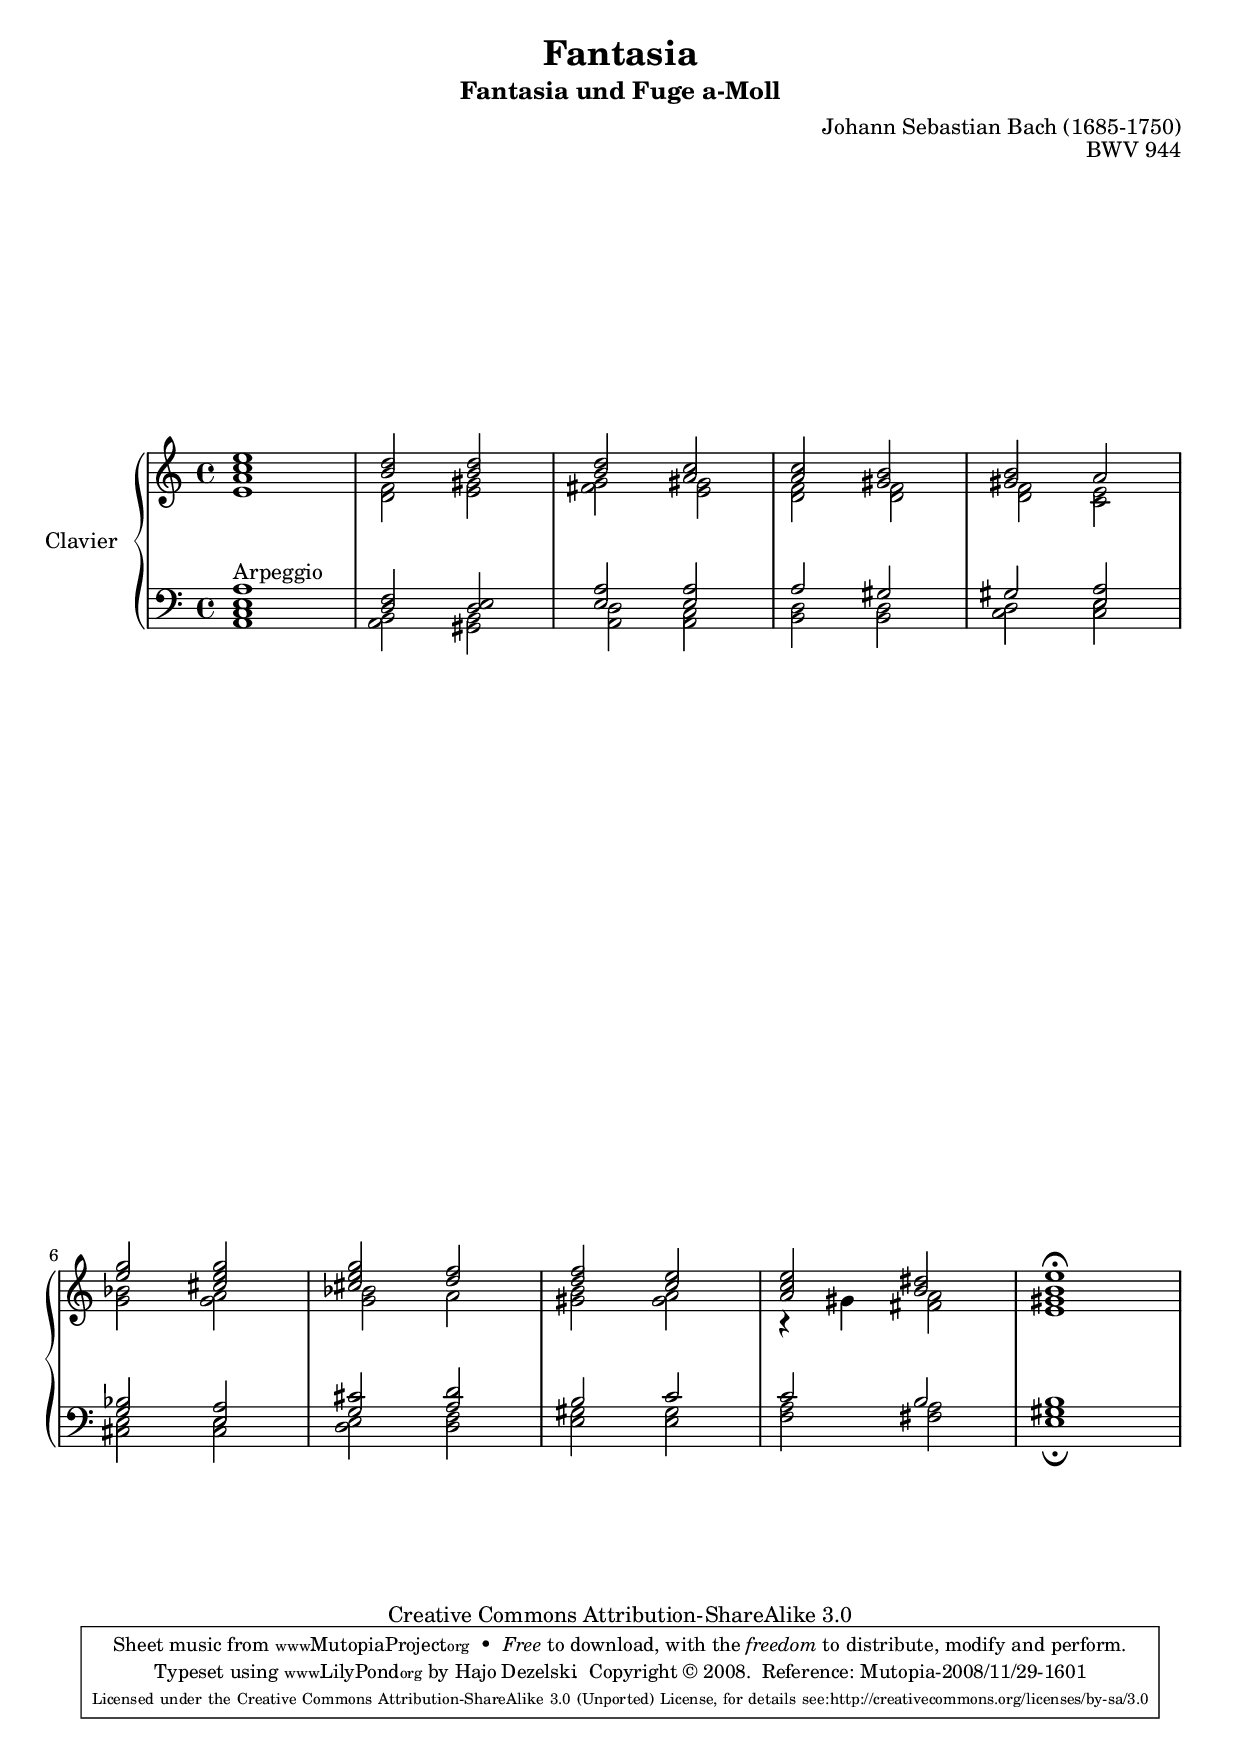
\version "2.11.62"

\paper {
    page-top-space = #0.0
    %indent = 0.0
    line-width = 18.0\cm
    ragged-bottom = ##f
    ragged-last-bottom = ##f
}

#(set-default-paper-size "a4")

#(set-global-staff-size 19)

\header {
        title = "Fantasia"
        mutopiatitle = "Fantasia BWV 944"
	subtitle = "Fantasia und Fuge a-Moll"
        composer = "Johann Sebastian Bach (1685-1750)"
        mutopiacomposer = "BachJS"
        opus = "BWV 944"
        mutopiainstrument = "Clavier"
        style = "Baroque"
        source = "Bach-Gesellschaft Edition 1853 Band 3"
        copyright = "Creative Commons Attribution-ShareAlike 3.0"
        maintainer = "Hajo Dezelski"
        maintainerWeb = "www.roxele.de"
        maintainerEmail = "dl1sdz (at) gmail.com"
	
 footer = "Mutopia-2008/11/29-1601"
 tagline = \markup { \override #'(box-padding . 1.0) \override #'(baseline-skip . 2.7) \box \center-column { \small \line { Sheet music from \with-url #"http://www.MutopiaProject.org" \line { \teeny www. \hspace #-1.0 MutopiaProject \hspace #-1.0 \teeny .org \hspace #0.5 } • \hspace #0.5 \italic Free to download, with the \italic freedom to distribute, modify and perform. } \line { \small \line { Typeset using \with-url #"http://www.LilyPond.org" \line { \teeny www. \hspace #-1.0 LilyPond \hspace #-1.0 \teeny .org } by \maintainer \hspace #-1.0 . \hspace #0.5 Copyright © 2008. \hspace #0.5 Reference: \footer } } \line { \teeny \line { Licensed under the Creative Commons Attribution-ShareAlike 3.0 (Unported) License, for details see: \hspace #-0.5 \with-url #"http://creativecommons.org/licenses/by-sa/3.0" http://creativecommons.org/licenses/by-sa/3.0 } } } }
}


sopranoOne =   \relative b' {
	  < c e >1 | % 1
	  < b d >2 < b d >2 | % 2
	  < b d >2 < a c >2 | % 3
	  < a c >2 < gis b >2 | % 4
	  < gis b >2 a2 | % 5
	  < e' g >2 < cis e g >2 | % 6
	  < cis e g>2 < d f >2 | % 7
	  < d f >2 < c e >2 | % 8
	  < a c e >2 < b dis >2 | % 9
	  < b e >1-\fermata  | % 10

}

sopranoTwo =   \relative e' {
	  < e a >1 | % 1
	  < d f >2 < e gis >2 | % 2
	  < fis g >2 < e gis >2 | % 3
	  < d f >2 < d f >2 | % 4
	  < d f >2 < c e >2 | % 5
	  < g' bes >2 < g a >2 | % 6
	  < g bes >2 a2 | % 7
	  < gis b >2 < gis a >2 | % 8
	  r4 gis4 < fis a >2 | % 9
	  < e gis >1 | % 10

  }

soprano = << \sopranoOne \\ \sopranoTwo>>

%%
%% Bass Clef
%% 

bassOne = \relative e {
	
	  < e a >1^"Arpeggio" | % 1
	  < d f >2 < d e >2 | % 2
	  < e a >2 < e a >2 | % 3
	  a2 gis2 | % 4
	  gis2 < e a >2 | % 5
	  < g bes >2 < e a >2 | % 6
	  < g cis >2 < a d >2 | % 7
	  b2 c 2 | % 8
	  c2 b2 | % 9
	  b1 | % 10
  
}

bassTwo = \relative c {
	  < a c>1 | % 1
	  < a b >2 < gis b >2 | % 2
	  < a d >2 < a c >2 | % 3
	  < b d >2 < b d >2 | % 4
	  < c d >2 < c e >2 | % 5
	  < cis e >2 < cis e >2 | % 6
	  < d e >2 < d f >2 | % 7
	  < e gis >2 < e gis >2 | % 8
	  < f a >2 < fis a >2 | % 9
	  < e gis >1-\fermata | % 10
 
}

bass = << \bassOne \\ \bassTwo>>

%% Merge score - Piano staff

\score {
    \context PianoStaff <<
        \set PianoStaff.instrumentName = "Clavier  "
        \set PianoStaff.midiInstrument = "harpsichord"
        \new Staff = "upper" { \clef treble \key c \major \time 4/4 \soprano  }
        \new Staff = "lower"  { \clef bass \key c \major \time 4/4 \bass }
    >>
    \layout{  }
    \midi { }

}
